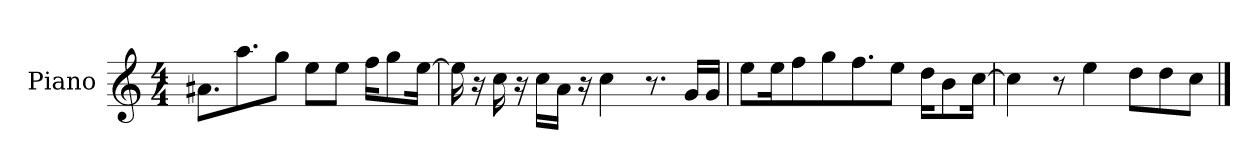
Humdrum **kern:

**kern
*part1
*staff1
*I"Piano
*I'Pno.
*clefG2
*k[]
*M4/4
=1
8.a#X\L
8.aa\
8gg\J
8ee\L
8ee\J
16ff\KL
8gg\
[16ee\Jk
=2
16ee\]
16r
16cc\
16r
16cc\LL
16a\JJ
16r
4cc\
8.r
16g/LL
16g/JJ
=3
8ee\L
16ee\K
8ff\
8gg\
8.ff\
8ee\J
16dd\KL
8b\
[16cc\Jk
=4
4cc\]
8r
4ee\
8dd\L
8dd\
8cc\J
==
*-
